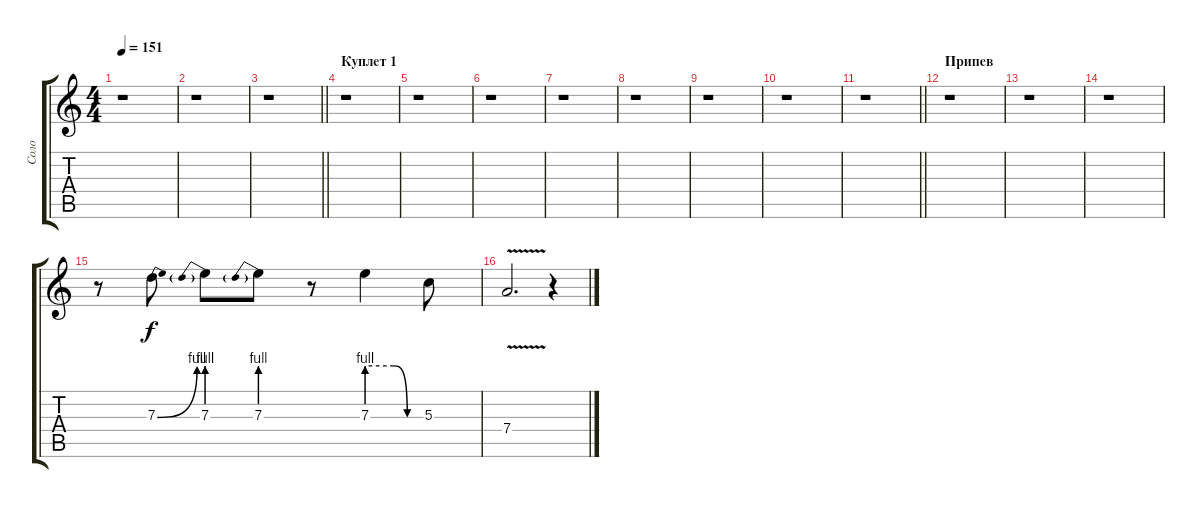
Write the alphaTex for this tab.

\track ("Соло" "Соло") {instrument overdrivenguitar}
\staff {score tabs}
\tuning (E4 B3 G3 D3 A2 E2) {hide}
\ts (4 4)
\tempo 151
\clef g2
\ks c
r.1{dy f} |
r.1 |
\barLineRight lightlight
r.1 |
\section ("" "Куплет 1")
r.1 |
r.1 |
r.1 |
r.1 |
r.1 |
r.1 |
r.1 |
\barLineRight lightlight
r.1 |
\section ("" "Припев")
r.1 |
r.1 |
r.1 |
r.8 7.3{be (bend 0 0 60 4)}.8 7.3{be (prebend 0 4 60 4)}.8 7.3{be (prebend 0 4 60 4)}.8 r.8 7.3{be (custom 0 4 30 4 45 0 60 0)}.4 5.3.8 |
7.4{v}.2{d} r.4
